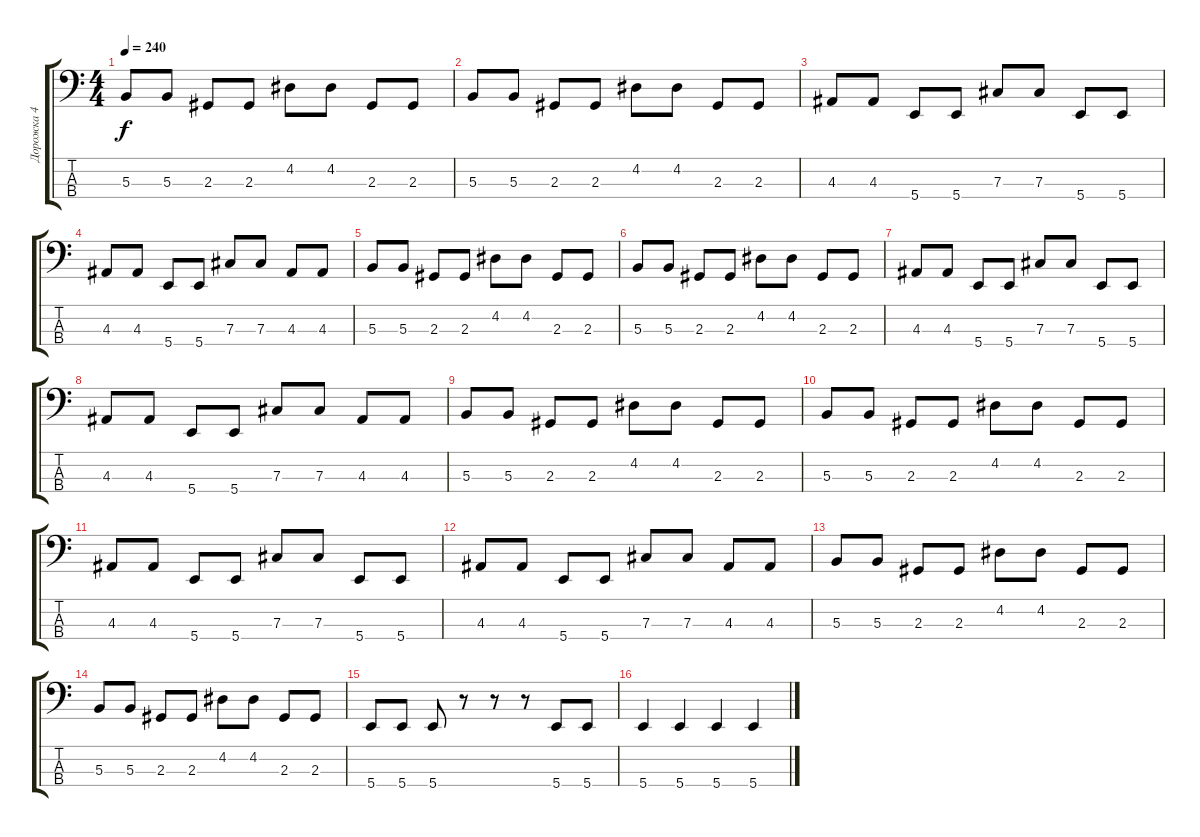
\track ("Дорожка 4" "Дорожка 4") {instrument electricbasspick}
\staff {score tabs}
\tuning (E2 B1 Gb1 B0) {hide}
\ts (4 4)
\tempo 240
\clef f4
\ks c
5.3.8{dy f} 5.3.8 2.3.8 2.3.8 4.2.8 4.2.8 2.3.8 2.3.8 |
5.3.8 5.3.8 2.3.8 2.3.8 4.2.8 4.2.8 2.3.8 2.3.8 |
4.3.8 4.3.8 5.4.8 5.4.8 7.3.8 7.3.8 5.4.8 5.4.8 |
4.3.8 4.3.8 5.4.8 5.4.8 7.3.8 7.3.8 4.3.8 4.3.8 |
5.3.8 5.3.8 2.3.8 2.3.8 4.2.8 4.2.8 2.3.8 2.3.8 |
5.3.8 5.3.8 2.3.8 2.3.8 4.2.8 4.2.8 2.3.8 2.3.8 |
4.3.8 4.3.8 5.4.8 5.4.8 7.3.8 7.3.8 5.4.8 5.4.8 |
4.3.8 4.3.8 5.4.8 5.4.8 7.3.8 7.3.8 4.3.8 4.3.8 |
5.3.8 5.3.8 2.3.8 2.3.8 4.2.8 4.2.8 2.3.8 2.3.8 |
5.3.8 5.3.8 2.3.8 2.3.8 4.2.8 4.2.8 2.3.8 2.3.8 |
4.3.8 4.3.8 5.4.8 5.4.8 7.3.8 7.3.8 5.4.8 5.4.8 |
4.3.8 4.3.8 5.4.8 5.4.8 7.3.8 7.3.8 4.3.8 4.3.8 |
5.3.8 5.3.8 2.3.8 2.3.8 4.2.8 4.2.8 2.3.8 2.3.8 |
5.3.8 5.3.8 2.3.8 2.3.8 4.2.8 4.2.8 2.3.8 2.3.8 |
5.4.8 5.4.8 5.4.8 r.8 r.8 r.8 5.4.8 5.4.8 |
5.4.4 5.4.4 5.4.4 5.4.4
